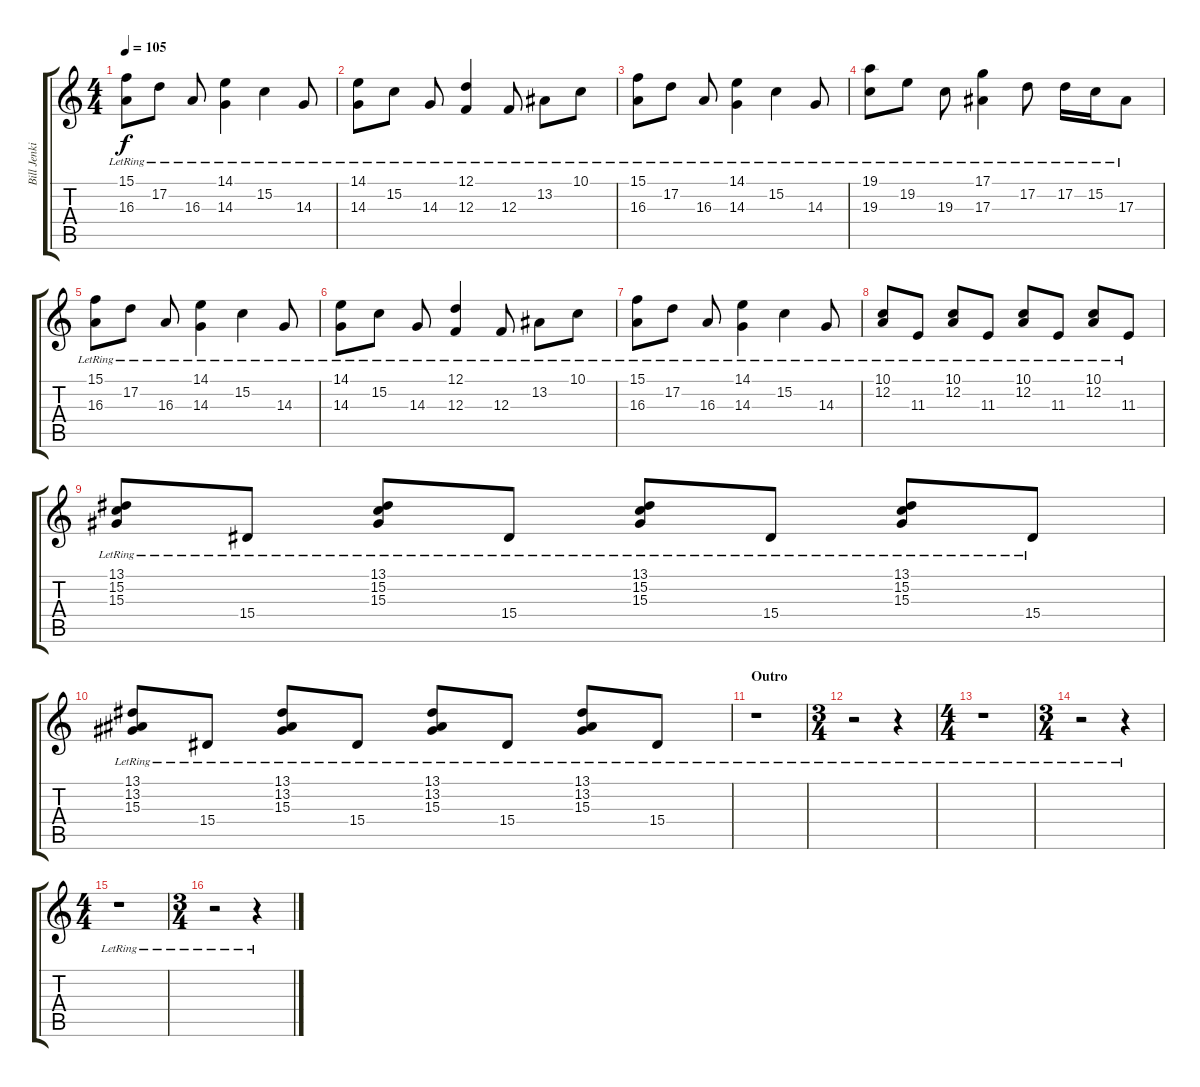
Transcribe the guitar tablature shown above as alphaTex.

\track ("Bill Jenkins [Piano]" "Bill Jenki") {instrument brightacousticpiano}
\staff {score tabs}
\tuning (D4 A3 F3 C3 G2 D2) {hide}
\ts (4 4)
\tempo 105
\clef g2
\ks c
(15.1{lr} 16.3{lr}).8{dy f} 17.2{lr}.8 16.3{lr}.8 (14.1{lr} 14.3{lr}).4 15.2{lr}.4 14.3{lr}.8 |
(14.1{lr} 14.3{lr}).8 15.2{lr}.8 14.3{lr}.8 (12.1{lr} 12.3{lr}).4 12.3{lr}.8 13.2{lr}.8 10.1{lr}.8 |
(15.1{lr} 16.3{lr}).8 17.2{lr}.8 16.3{lr}.8 (14.1{lr} 14.3{lr}).4 15.2{lr}.4 14.3{lr}.8 |
(19.1{lr} 19.3{lr}).8 19.2{lr}.8 19.3{lr}.8 (17.1{lr} 17.3{lr}).4 17.2{lr}.8 17.2{lr}.16 15.2{lr}.16 17.3{lr}.8 |
(15.1{lr} 16.3{lr}).8 17.2{lr}.8 16.3{lr}.8 (14.1{lr} 14.3{lr}).4 15.2{lr}.4 14.3{lr}.8 |
(14.1{lr} 14.3{lr}).8 15.2{lr}.8 14.3{lr}.8 (12.1{lr} 12.3{lr}).4 12.3{lr}.8 13.2{lr}.8 10.1{lr}.8 |
(15.1{lr} 16.3{lr}).8 17.2{lr}.8 16.3{lr}.8 (14.1{lr} 14.3{lr}).4 15.2{lr}.4 14.3{lr}.8 |
(10.1{lr} 12.2{lr}).8 11.3{lr}.8 (10.1{lr} 12.2{lr}).8 11.3{lr}.8 (10.1{lr} 12.2{lr}).8 11.3{lr}.8 (10.1{lr} 12.2{lr}).8 11.3{lr}.8 |
(13.1{lr} 15.2{lr} 15.3{lr}).8 15.4{lr}.8 (13.1{lr} 15.2{lr} 15.3{lr}).8 15.4{lr}.8 (13.1{lr} 15.2{lr} 15.3{lr}).8 15.4{lr}.8 (13.1{lr} 15.2{lr} 15.3{lr}).8 15.4{lr}.8 |
(13.1{lr} 13.2{lr} 15.3{lr}).8 15.4{lr}.8 (13.1{lr} 13.2{lr} 15.3{lr}).8 15.4{lr}.8 (13.1{lr} 13.2{lr} 15.3{lr}).8 15.4{lr}.8 (13.1{lr} 13.2{lr} 15.3{lr}).8 15.4{lr}.8 |
\section ("" "Outro")
r.1 |
\ts (3 4)
r.2 r.4 |
\ts (4 4)
r.1 |
\ts (3 4)
r.2 r.4 |
\ts (4 4)
r.1 |
\ts (3 4)
r.2 r.4
